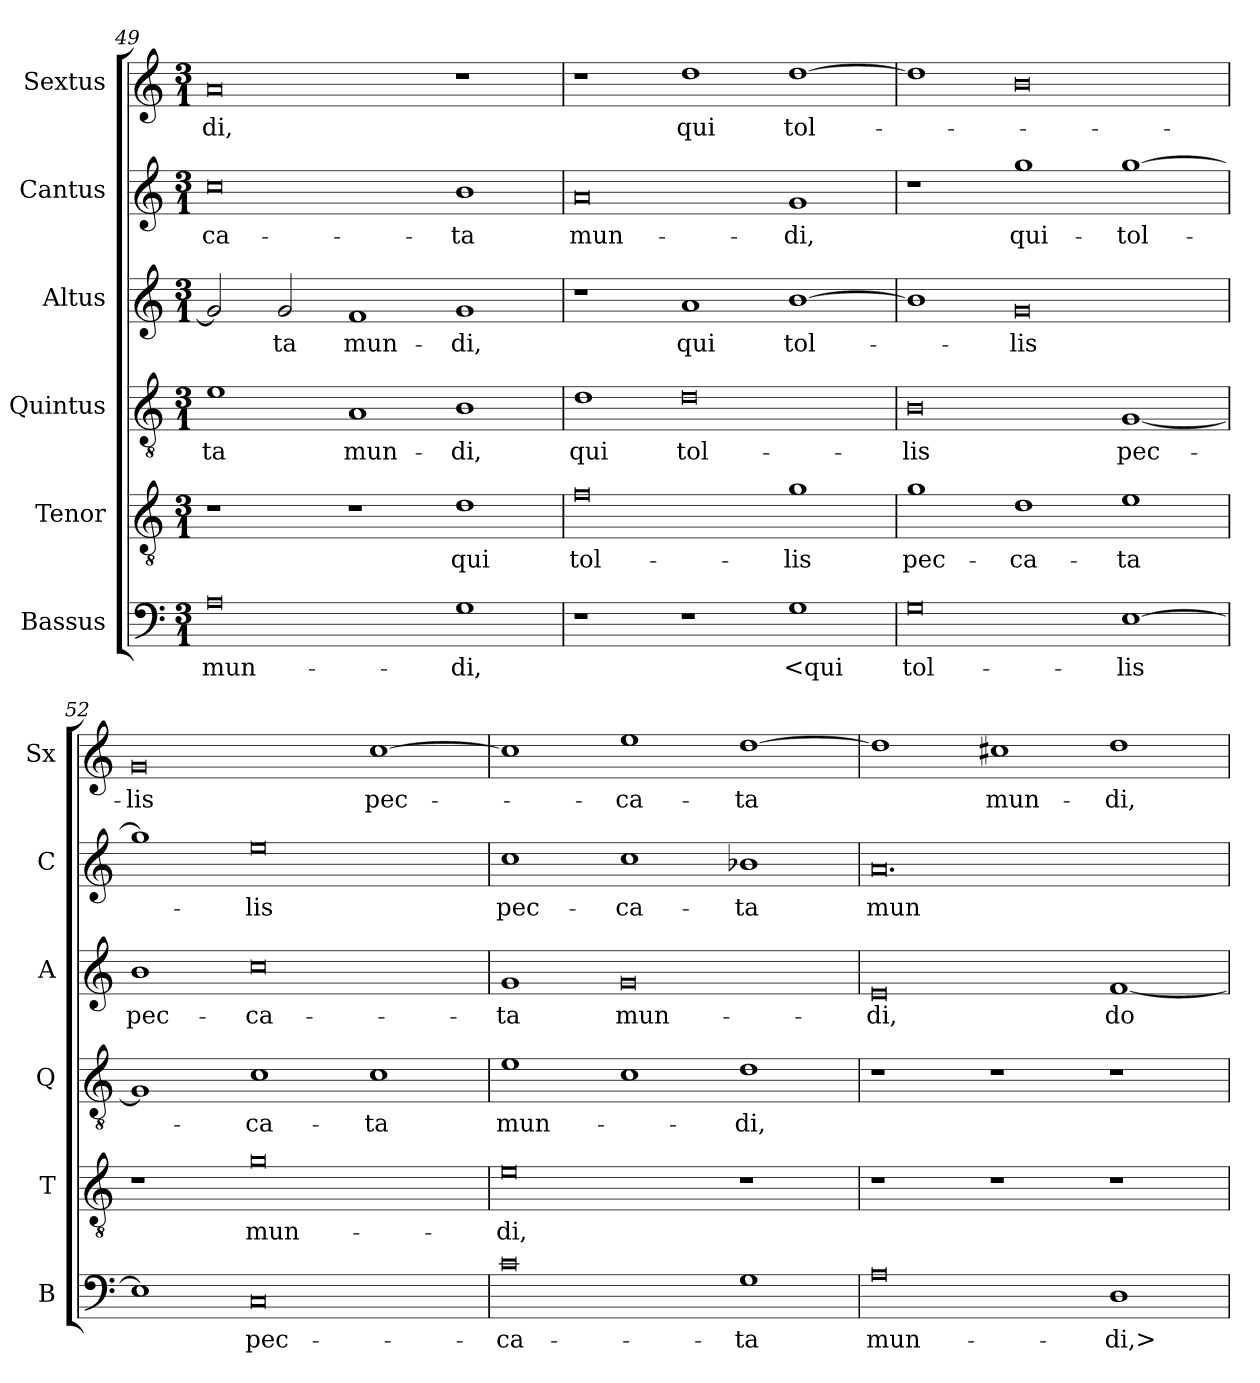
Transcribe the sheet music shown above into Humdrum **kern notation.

**kern	**text	**kern	**text	**kern	**text	**kern	**text	**kern	**text	**kern	**text
*part6	*part6	*part5	*part5	*part4	*part4	*part3	*part3	*part2	*part2	*part1	*part1
*staff6	*staff6	*staff5	*staff5	*staff4	*staff4	*staff3	*staff3	*staff2	*staff2	*staff1	*staff1
*I"Bassus	*	*I"Tenor	*	*I"Quintus	*	*I"Altus	*	*I"Cantus	*	*I"Sextus	*
*I'B	*	*I'T	*	*I'Q	*	*I'A	*	*I'C	*	*I'Sx	*
*clefF4	*	*clefGv2	*	*clefGv2	*	*clefG2	*	*clefG2	*	*clefG2	*
*	*	*ITrd7c12	*	*ITrd7c12	*	*	*	*	*	*	*
*k[]	*	*k[]	*	*k[]	*	*k[]	*	*k[]	*	*k[]	*
*C:	*	*C:	*	*C:	*	*C:	*	*C:	*	*C:	*
*M3/1	*	*M3/1	*	*M3/1	*	*M3/1	*	*M3/1	*	*M3/1	*
=49	=49	=49	=49	=49	=49	=49	=49	=49	=49	=49	=49
0A\	mun-	1r	.	1E\	-ta	2g/]	.	0cc\	-ca-	0a/	-di,
.	.	.	.	.	.	2g/	-ta	.	.	.	.
.	.	1r	.	1AA/	mun-	1f/	mun-	.	.	.	.
1G\	-di,	1D\	qui	1BB\	-di,	1g/	-di,	1b\	-ta	1r	.
=50	=50	=50	=50	=50	=50	=50	=50	=50	=50	=50	=50
1r	.	0F\	tol-	1D\	qui	1r	.	0a/	mun-	1r	.
1r	.	.	.	0D\	tol-	1a/	qui	.	.	1dd\	qui
1G\	<qui	1G\	-lis	.	.	[1b\	tol-	1g/	-di,	[1dd\	tol-
=51	=51	=51	=51	=51	=51	=51	=51	=51	=51	=51	=51
0G\	tol-	1G\	pec-	0BB\	-lis	1b\]	.	1r	.	1dd\]	.
.	.	1D\	-ca-	.	.	0g/	-lis	1gg\	qui-	0b\	.
[1E\	-lis	1E\	-ta	[1GG/	pec-	.	.	[1gg\	-tol-	.	.
=52	=52	=52	=52	=52	=52	=52	=52	=52	=52	=52	=52
1E\]	.	1r	.	1GG/]	.	1b\	pec-	1gg\]	.	0g/	-lis
0C/	pec-	0G\	mun-	1C\	-ca-	0cc\	-ca-	0ee\	-lis	.	.
.	.	.	.	1C\	-ta	.	.	.	.	[1cc\	pec-
=53	=53	=53	=53	=53	=53	=53	=53	=53	=53	=53	=53
0c\	-ca-	0E\	-di,	1E\	mun-	1g/	-ta	1cc\	pec-	1cc\]	.
.	.	.	.	1C\	.	0g/	mun-	1cc\	-ca-	1ee\	-ca-
1G\	-ta	1r	.	1D\	-di,	.	.	1b-X\	-ta	[1dd\	-ta
=54	=54	=54	=54	=54	=54	=54	=54	=54	=54	=54	=54
0A\	mun-	1r	.	1r	.	0e/	-di,	0.a/	mun-	1dd\]	.
.	.	1r	.	1r	.	.	.	.	.	1cc#X\	mun-
1D\	-di,>	1r	.	1r	.	[1f/	do-	.	.	1dd\	-di,
=	=	=	=	=	=	=	=	=	=	=	=
*-	*-	*-	*-	*-	*-	*-	*-	*-	*-	*-	*-
